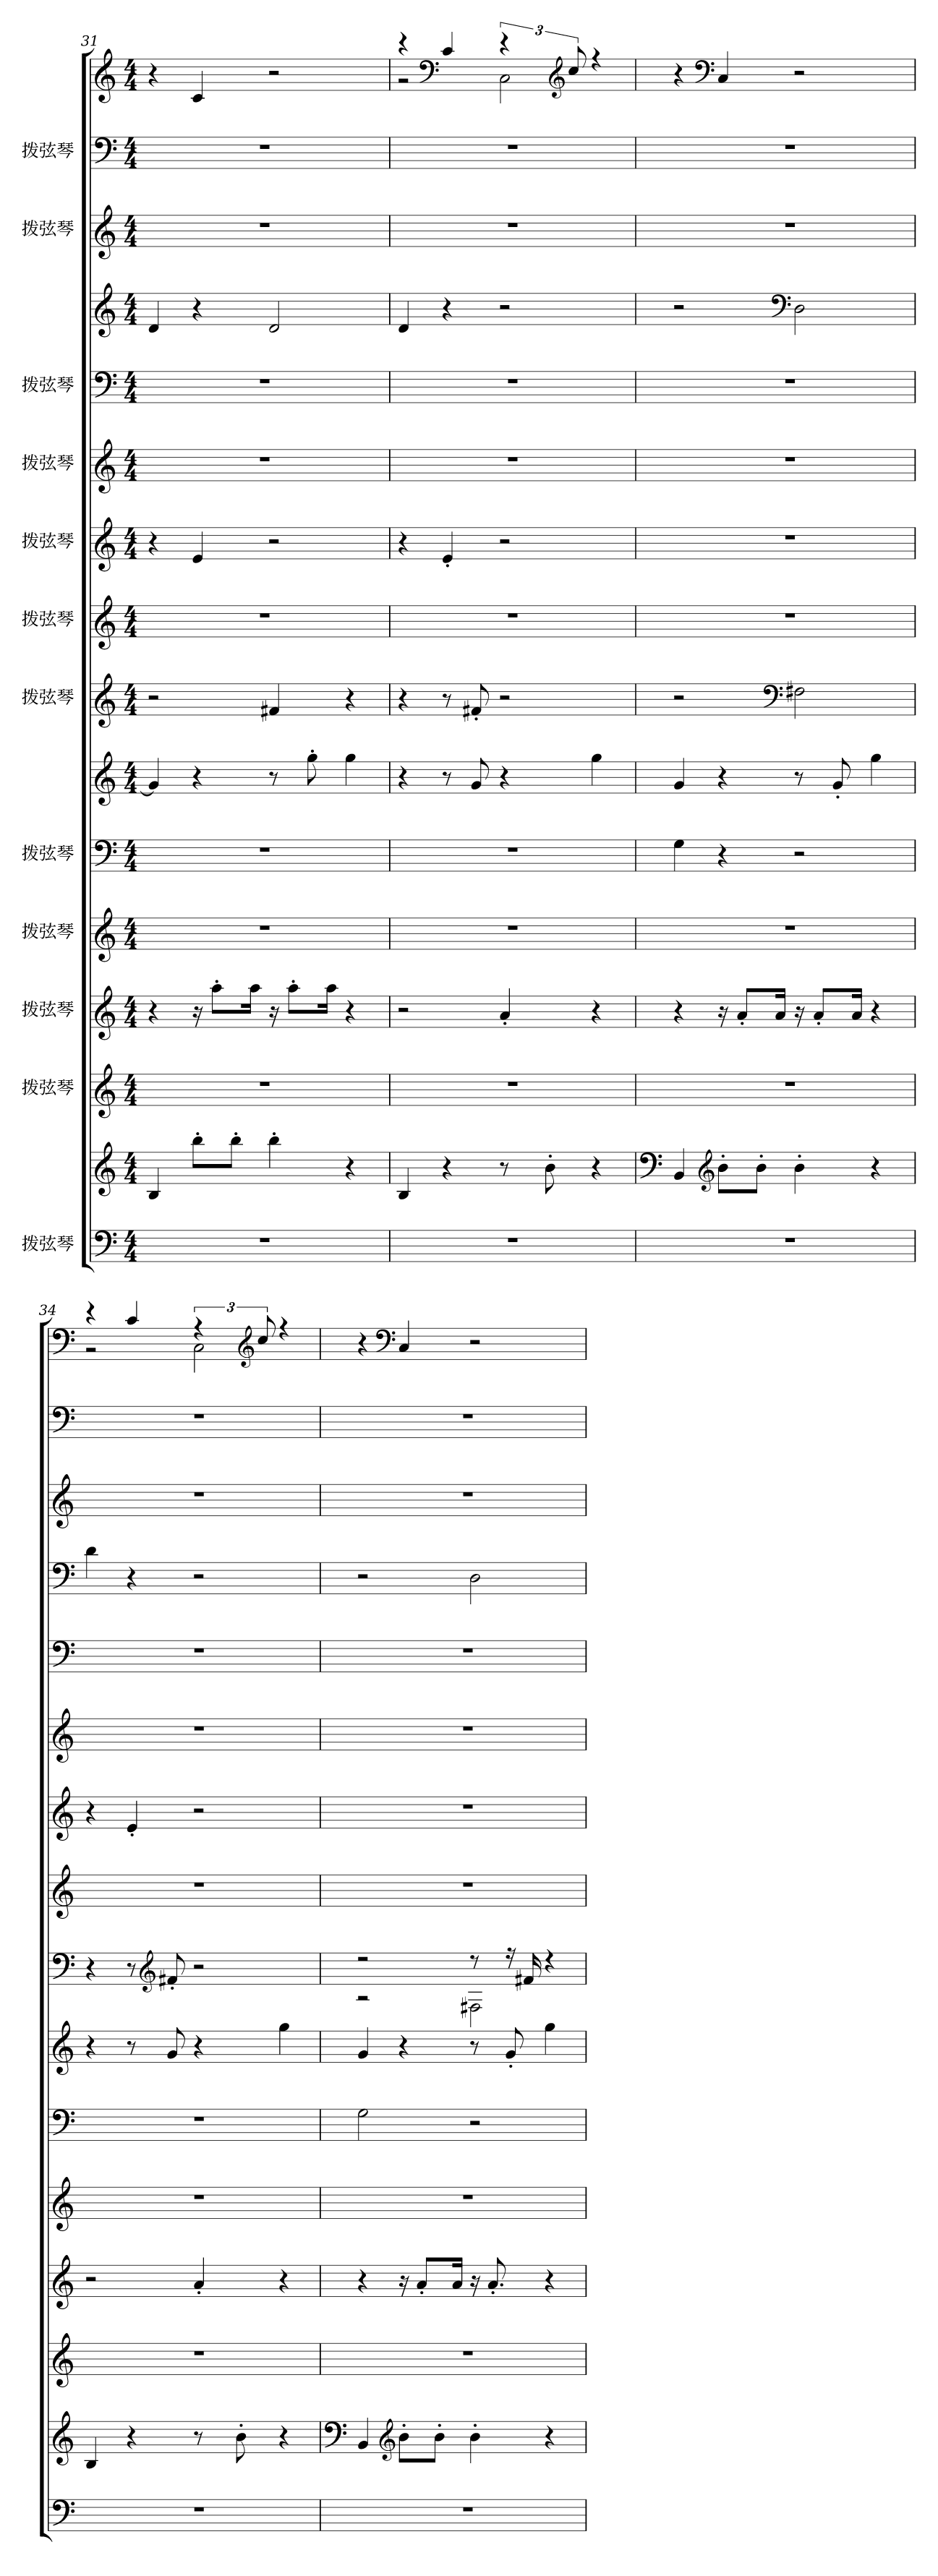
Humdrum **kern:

**kern	**kern	**kern	**kern	**kern	**kern	**kern	**kern	**kern	**kern	**kern	**kern	**kern	**kern	**kern	**kern
*part12	*part12	*part11	*part10	*part9	*part8	*part8	*part7	*part6	*part5	*part4	*part3	*part3	*part2	*part1	*part1
*staff16	*staff15	*staff14	*staff13	*staff12	*staff11	*staff10	*staff9	*staff8	*staff7	*staff6	*staff5	*staff4	*staff3	*staff2	*staff1
*I"拨弦琴	*	*I"拨弦琴	*I"拨弦琴	*I"拨弦琴	*I"拨弦琴	*	*I"拨弦琴	*I"拨弦琴	*I"拨弦琴	*I"拨弦琴	*I"拨弦琴	*	*I"拨弦琴	*I"拨弦琴	*
!!LO:PB:g=z
*clefF4	*clefG2	*clefG2	*clefG2	*clefG2	*clefF4	*clefG2	*clefG2	*clefG2	*clefG2	*clefG2	*clefF4	*clefG2	*clefG2	*clefF4	*clefG2
*k[]	*k[]	*k[]	*k[]	*k[]	*k[]	*k[]	*k[]	*k[]	*k[]	*k[]	*k[]	*k[]	*k[]	*k[]	*k[]
*M4/4	*M4/4	*M4/4	*M4/4	*M4/4	*M4/4	*M4/4	*M4/4	*M4/4	*M4/4	*M4/4	*M4/4	*M4/4	*M4/4	*M4/4	*M4/4
=31	=31	=31	=31	=31	=31	=31	=31	=31	=31	=31	=31	=31	=31	=31	=31
1r	4B/	1r	4r	1r	1r	4g/]	2r	1r	4r	1r	1r	4d/	1r	1r	4r
.	8bb'\L	.	16r	.	.	4r	.	.	4e/	.	.	4r	.	.	4c/
.	.	.	8aa'\L	.	.	.	.	.	.	.	.	.	.	.	.
.	8bb'\J	.	.	.	.	.	.	.	.	.	.	.	.	.	.
.	.	.	16aa\Jk	.	.	.	.	.	.	.	.	.	.	.	.
.	4bb'\	.	16r	.	.	8r	4f#X/	.	2r	.	.	2d/	.	.	2r
.	.	.	8aa'\L	.	.	.	.	.	.	.	.	.	.	.	.
.	.	.	.	.	.	8gg'\	.	.	.	.	.	.	.	.	.
.	.	.	16aa\Jk	.	.	.	.	.	.	.	.	.	.	.	.
.	4r	.	4r	.	.	4gg\	4r	.	.	.	.	.	.	.	.
=32	=32	=32	=32	=32	=32	=32	=32	=32	=32	=32	=32	=32	=32	=32	=32
*	*	*	*	*	*	*	*	*	*	*	*	*	*	*	*^
1r	4B/	1r	2r	1r	1r	4r	4r	1r	4r	1r	1r	4d/	1r	1r	4r	2r
*	*	*	*	*	*	*	*	*	*	*	*	*	*	*	*clefF4	*
.	4r	.	.	.	.	8r	8r	.	4e'/	.	.	4r	.	.	4c/	.
.	.	.	.	.	.	8g/	8f#X'/	.	.	.	.	.	.	.	.	.
.	8r	.	4a'/	.	.	4r	2r	.	2r	.	.	2r	.	.	6r	2C\
.	8b'\	.	.	.	.	.	.	.	.	.	.	.	.	.	.	.
*	*	*	*	*	*	*	*	*	*	*	*	*	*	*	*clefG2	*
.	.	.	.	.	.	.	.	.	.	.	.	.	.	.	12cc/	.
.	4r	.	4r	.	.	4gg\	.	.	.	.	.	.	.	.	4r	.
*	*	*	*	*	*	*	*	*	*	*	*	*	*	*	*v	*v
=33	=33	=33	=33	=33	=33	=33	=33	=33	=33	=33	=33	=33	=33	=33	=33
*	*clefF4	*	*	*	*	*	*	*	*	*	*	*	*	*	*
1r	4BB/	1r	4r	1r	4G\	4g/	2r	1r	1r	1r	1r	2r	1r	1r	4r
*	*clefG2	*	*	*	*	*	*	*	*	*	*	*	*	*	*clefF4
.	8b'\L	.	16r	.	4r	4r	.	.	.	.	.	.	.	.	4C/
.	.	.	8a'/L	.	.	.	.	.	.	.	.	.	.	.	.
.	8b'\J	.	.	.	.	.	.	.	.	.	.	.	.	.	.
.	.	.	16a/Jk	.	.	.	.	.	.	.	.	.	.	.	.
*	*	*	*	*	*	*	*clefF4	*	*	*	*	*clefF4	*	*	*
.	4b'\	.	16r	.	2r	8r	2F#X\	.	.	.	.	2D\	.	.	2r
.	.	.	8a'/L	.	.	.	.	.	.	.	.	.	.	.	.
.	.	.	.	.	.	8g'/	.	.	.	.	.	.	.	.	.
.	.	.	16a/Jk	.	.	.	.	.	.	.	.	.	.	.	.
.	4r	.	4r	.	.	4gg\	.	.	.	.	.	.	.	.	.
!!LO:PB:g=z
=34	=34	=34	=34	=34	=34	=34	=34	=34	=34	=34	=34	=34	=34	=34	=34
*	*	*	*	*	*	*	*	*	*	*	*	*	*	*	*^
1r	4B/	1r	2r	1r	1r	4r	4r	1r	4r	1r	1r	4d\	1r	1r	4r	2r
.	4r	.	.	.	.	8r	8r	.	4e'/	.	.	4r	.	.	4c/	.
*	*	*	*	*	*	*	*clefG2	*	*	*	*	*	*	*	*	*
.	.	.	.	.	.	8g/	8f#X'/	.	.	.	.	.	.	.	.	.
.	8r	.	4a'/	.	.	4r	2r	.	2r	.	.	2r	.	.	6r	2C\
.	8b'\	.	.	.	.	.	.	.	.	.	.	.	.	.	.	.
*	*	*	*	*	*	*	*	*	*	*	*	*	*	*	*clefG2	*
.	.	.	.	.	.	.	.	.	.	.	.	.	.	.	12cc/	.
.	4r	.	4r	.	.	4gg\	.	.	.	.	.	.	.	.	4r	.
*	*	*	*	*	*	*	*	*	*	*	*	*	*	*	*v	*v
=35	=35	=35	=35	=35	=35	=35	=35	=35	=35	=35	=35	=35	=35	=35	=35
*	*clefF4	*	*	*	*	*	*	*	*	*	*	*	*	*	*
*	*	*	*	*	*	*	*^	*	*	*	*	*	*	*	*
1r	4BB/	1r	4r	1r	2G\	4g/	2r	2r	1r	1r	1r	1r	2r	1r	1r	4r
*	*clefG2	*	*	*	*	*	*	*	*	*	*	*	*	*	*	*clefF4
.	8b'\L	.	16r	.	.	4r	.	.	.	.	.	.	.	.	.	4C/
.	.	.	8a'/L	.	.	.	.	.	.	.	.	.	.	.	.	.
.	8b'\J	.	.	.	.	.	.	.	.	.	.	.	.	.	.	.
.	.	.	16a/Jk	.	.	.	.	.	.	.	.	.	.	.	.	.
.	4b'\	.	16r	.	2r	8r	8r	2F#X\	.	.	.	.	2D\	.	.	2r
.	.	.	8.a'/	.	.	.	.	.	.	.	.	.	.	.	.	.
.	.	.	.	.	.	8g'/	16r	.	.	.	.	.	.	.	.	.
.	.	.	.	.	.	.	16f#X/	.	.	.	.	.	.	.	.	.
.	4r	.	4r	.	.	4gg\	4r	.	.	.	.	.	.	.	.	.
*	*	*	*	*	*	*	*v	*v	*	*	*	*	*	*	*	*
=	=	=	=	=	=	=	=	=	=	=	=	=	=	=	=
*-	*-	*-	*-	*-	*-	*-	*-	*-	*-	*-	*-	*-	*-	*-	*-
